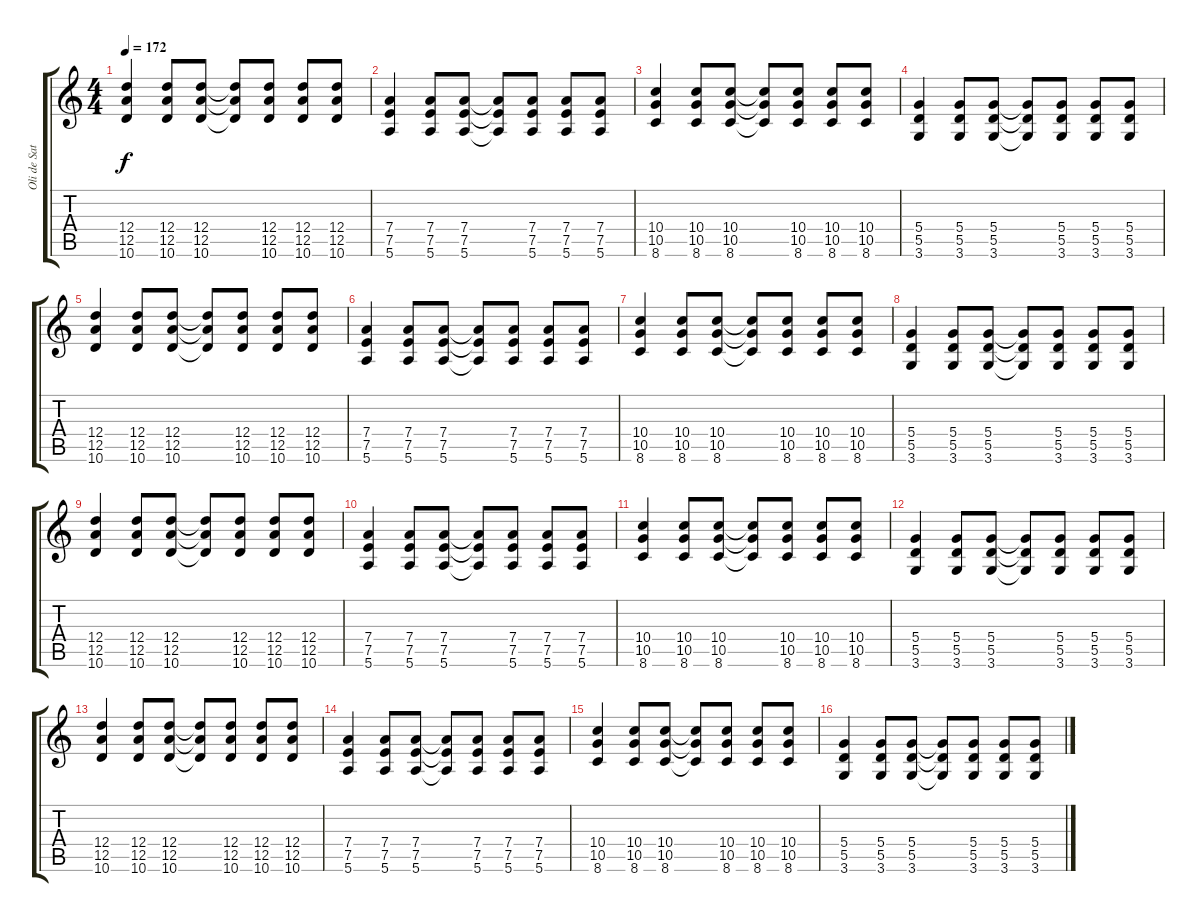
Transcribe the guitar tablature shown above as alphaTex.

\track ("Oli de Sat" "Oli de Sat") {instrument overdrivenguitar}
\staff {score tabs}
\tuning (E4 B3 G3 D3 A2 E2) {hide}
\ts (4 4)
\tempo 172
\clef g2
\ks c
(12.4 12.5 10.6).4{dy f} (12.4 12.5 10.6).8 (12.4 12.5 10.6).8 (12.4{t} 12.5{t} 10.6{t}).8 (12.4 12.5 10.6).8 (12.4 12.5 10.6).8 (12.4 12.5 10.6).8 |
(7.4 7.5 5.6).4 (7.4 7.5 5.6).8 (7.4 7.5 5.6).8 (7.4{t} 7.5{t} 5.6{t}).8 (7.4 7.5 5.6).8 (7.4 7.5 5.6).8 (7.4 7.5 5.6).8 |
(10.4 10.5 8.6).4 (10.4 10.5 8.6).8 (10.4 10.5 8.6).8 (10.4{t} 10.5{t} 8.6{t}).8 (10.4 10.5 8.6).8 (10.4 10.5 8.6).8 (10.4 10.5 8.6).8 |
(5.4 5.5 3.6).4 (5.4 5.5 3.6).8 (5.4 5.5 3.6).8 (5.4{t} 5.5{t} 3.6{t}).8 (5.4 5.5 3.6).8 (5.4 5.5 3.6).8 (5.4 5.5 3.6).8 |
(12.4 12.5 10.6).4 (12.4 12.5 10.6).8 (12.4 12.5 10.6).8 (12.4{t} 12.5{t} 10.6{t}).8 (12.4 12.5 10.6).8 (12.4 12.5 10.6).8 (12.4 12.5 10.6).8 |
(7.4 7.5 5.6).4 (7.4 7.5 5.6).8 (7.4 7.5 5.6).8 (7.4{t} 7.5{t} 5.6{t}).8 (7.4 7.5 5.6).8 (7.4 7.5 5.6).8 (7.4 7.5 5.6).8 |
(10.4 10.5 8.6).4 (10.4 10.5 8.6).8 (10.4 10.5 8.6).8 (10.4{t} 10.5{t} 8.6{t}).8 (10.4 10.5 8.6).8 (10.4 10.5 8.6).8 (10.4 10.5 8.6).8 |
(5.4 5.5 3.6).4 (5.4 5.5 3.6).8 (5.4 5.5 3.6).8 (5.4{t} 5.5{t} 3.6{t}).8 (5.4 5.5 3.6).8 (5.4 5.5 3.6).8 (5.4 5.5 3.6).8 |
(12.4 12.5 10.6).4 (12.4 12.5 10.6).8 (12.4 12.5 10.6).8 (12.4{t} 12.5{t} 10.6{t}).8 (12.4 12.5 10.6).8 (12.4 12.5 10.6).8 (12.4 12.5 10.6).8 |
(7.4 7.5 5.6).4 (7.4 7.5 5.6).8 (7.4 7.5 5.6).8 (7.4{t} 7.5{t} 5.6{t}).8 (7.4 7.5 5.6).8 (7.4 7.5 5.6).8 (7.4 7.5 5.6).8 |
(10.4 10.5 8.6).4 (10.4 10.5 8.6).8 (10.4 10.5 8.6).8 (10.4{t} 10.5{t} 8.6{t}).8 (10.4 10.5 8.6).8 (10.4 10.5 8.6).8 (10.4 10.5 8.6).8 |
(5.4 5.5 3.6).4 (5.4 5.5 3.6).8 (5.4 5.5 3.6).8 (5.4{t} 5.5{t} 3.6{t}).8 (5.4 5.5 3.6).8 (5.4 5.5 3.6).8 (5.4 5.5 3.6).8 |
(12.4 12.5 10.6).4 (12.4 12.5 10.6).8 (12.4 12.5 10.6).8 (12.4{t} 12.5{t} 10.6{t}).8 (12.4 12.5 10.6).8 (12.4 12.5 10.6).8 (12.4 12.5 10.6).8 |
(7.4 7.5 5.6).4 (7.4 7.5 5.6).8 (7.4 7.5 5.6).8 (7.4{t} 7.5{t} 5.6{t}).8 (7.4 7.5 5.6).8 (7.4 7.5 5.6).8 (7.4 7.5 5.6).8 |
(10.4 10.5 8.6).4 (10.4 10.5 8.6).8 (10.4 10.5 8.6).8 (10.4{t} 10.5{t} 8.6{t}).8 (10.4 10.5 8.6).8 (10.4 10.5 8.6).8 (10.4 10.5 8.6).8 |
(5.4 5.5 3.6).4 (5.4 5.5 3.6).8 (5.4 5.5 3.6).8 (5.4{t} 5.5{t} 3.6{t}).8 (5.4 5.5 3.6).8 (5.4 5.5 3.6).8 (5.4 5.5 3.6).8
